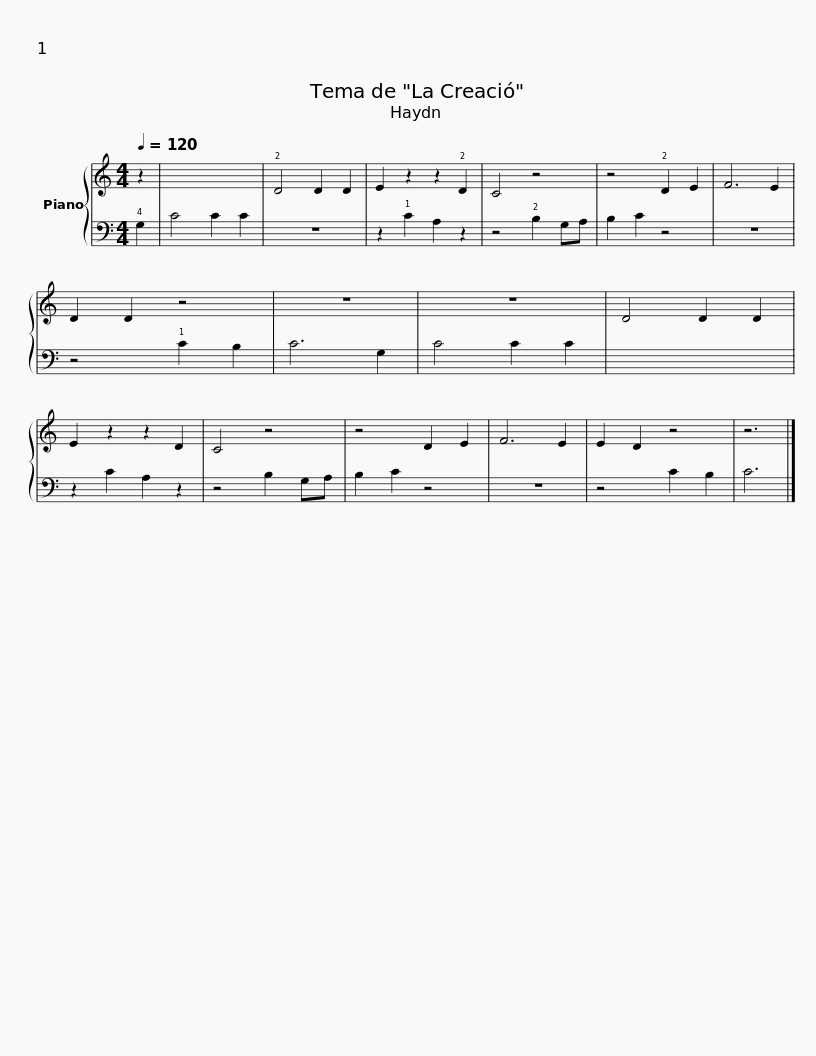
X:1
%%score { 1 | 2 }
L:1/8
Q:1/4=120
M:4/4
I:linebreak $
K:C
V:1 treble
V:2 bass
V:1
 z2 | x8 | !2!D4 D2 D2 | E2 z2 z2 !2!D2 | C4 z4 | %5
 z4 !2!D2 E2 |$ F6 E2 | D2 D2 z4 | z8 | z8 | %10
 D4 D2 D2 |$ E2 z2 z2 D2 | C4 z4 | z4 D2 E2 | F6 E2 | %15
 E2 D2 z4 | z6 |] %17
V:2
 !4!G,2 | C4 C2 C2 | z8 | z2 !1!C2 A,2 z2 | z4 !2!B,2 G,A, | %5
 B,2 C2 z4 |$ z8 | z4 !1!C2 B,2 | C6 G,2 | C4 C2 C2 | %10
 x8 |$ z2 C2 A,2 z2 | z4 B,2 G,A, | B,2 C2 z4 | z8 | %15
 z4 C2 B,2 | C6 |] %17
